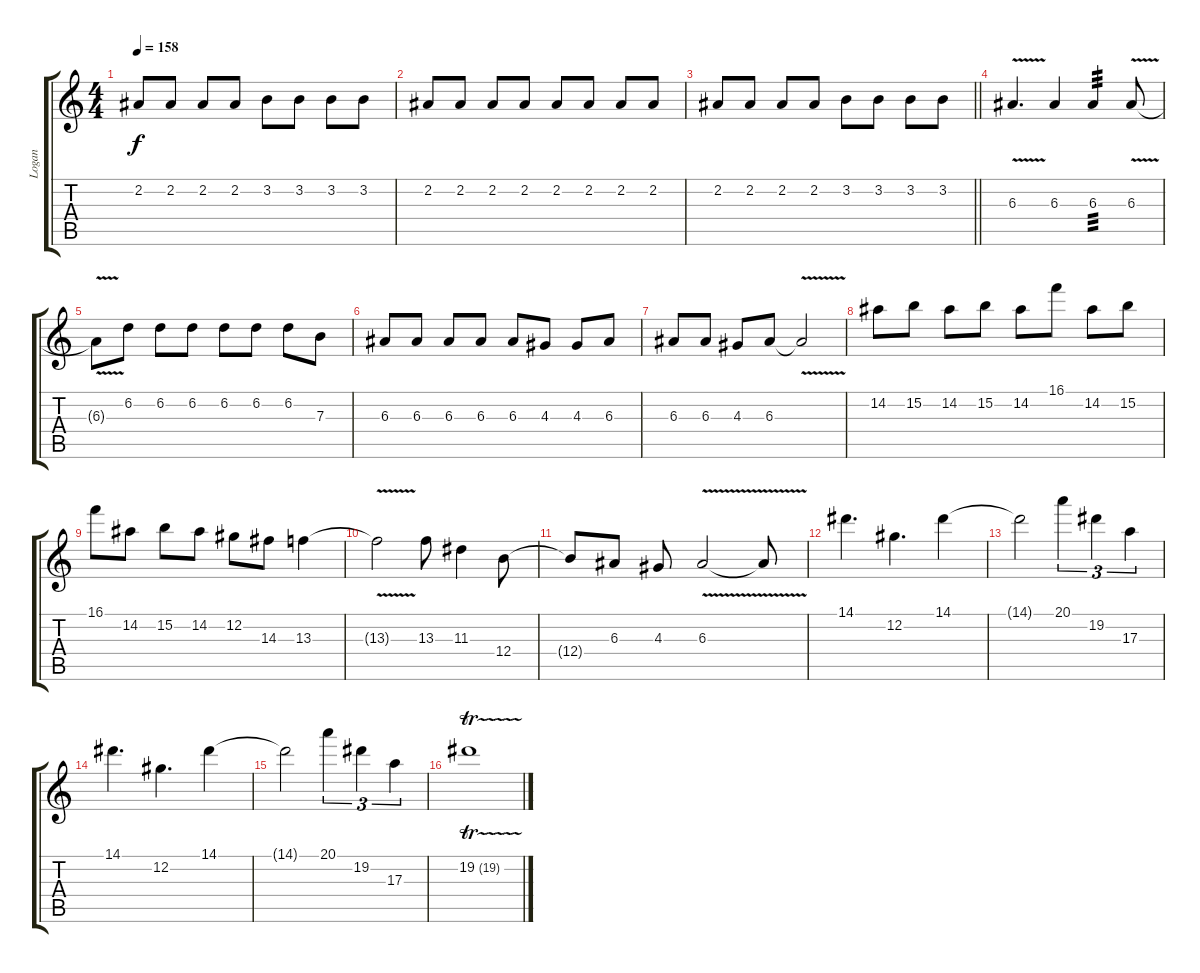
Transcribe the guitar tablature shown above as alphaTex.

\track ("Logan" "Logan") {instrument distortionguitar}
\staff {score tabs}
\tuning (Db4 Ab3 E3 B2 Gb2 Db2) {hide}
\ts (4 4)
\tempo 158
\clef g2
\ks c
2.2.8{dy f} 2.2.8 2.2.8 2.2.8 3.2.8 3.2.8 3.2.8 3.2.8 |
2.2.8 2.2.8 2.2.8 2.2.8 2.2.8 2.2.8 2.2.8 2.2.8 |
\barLineRight lightlight
2.2.8 2.2.8 2.2.8 2.2.8 3.2.8 3.2.8 3.2.8 3.2.8 |
6.3{v}.4{d volume 13 balance 15} 6.3.4 6.3.4{tp 3} 6.3{v}.8 |
6.3{t}.8 6.2.8 6.2.8 6.2.8 6.2.8 6.2.8 6.2.8 7.3.8 |
6.3.8 6.3.8 6.3.8 6.3.8 6.3.8 4.3.8 4.3.8 6.3.8 |
6.3.8 6.3.8 4.3.8 6.3.8 6.3{v t}.2 |
14.2.8 15.2.8 14.2.8 15.2.8 14.2.8 16.1.8 14.2.8 15.2.8 |
16.1.8 14.2.8 15.2.8 14.2.8 12.2.8 14.3.8 13.3.4 |
13.3{v t}.2 13.3.8 11.3.4 12.4.8 |
12.4{t}.8 6.3.8 4.3.8 6.3{v}.2 6.3{t}.8 |
14.1.4{d} 12.2.4{d} 14.1.4 |
14.1{t}.2 20.1.4{tu (3 2)} 19.2.4{tu (3 2)} 17.3.4{tu (3 2)} |
14.1.4{d} 12.2.4{d} 14.1.4 |
14.1{t}.2 20.1.4{tu (3 2)} 19.2.4{tu (3 2)} 17.3.4{tu (3 2)} |
19.2{tr (19 16)}.1
